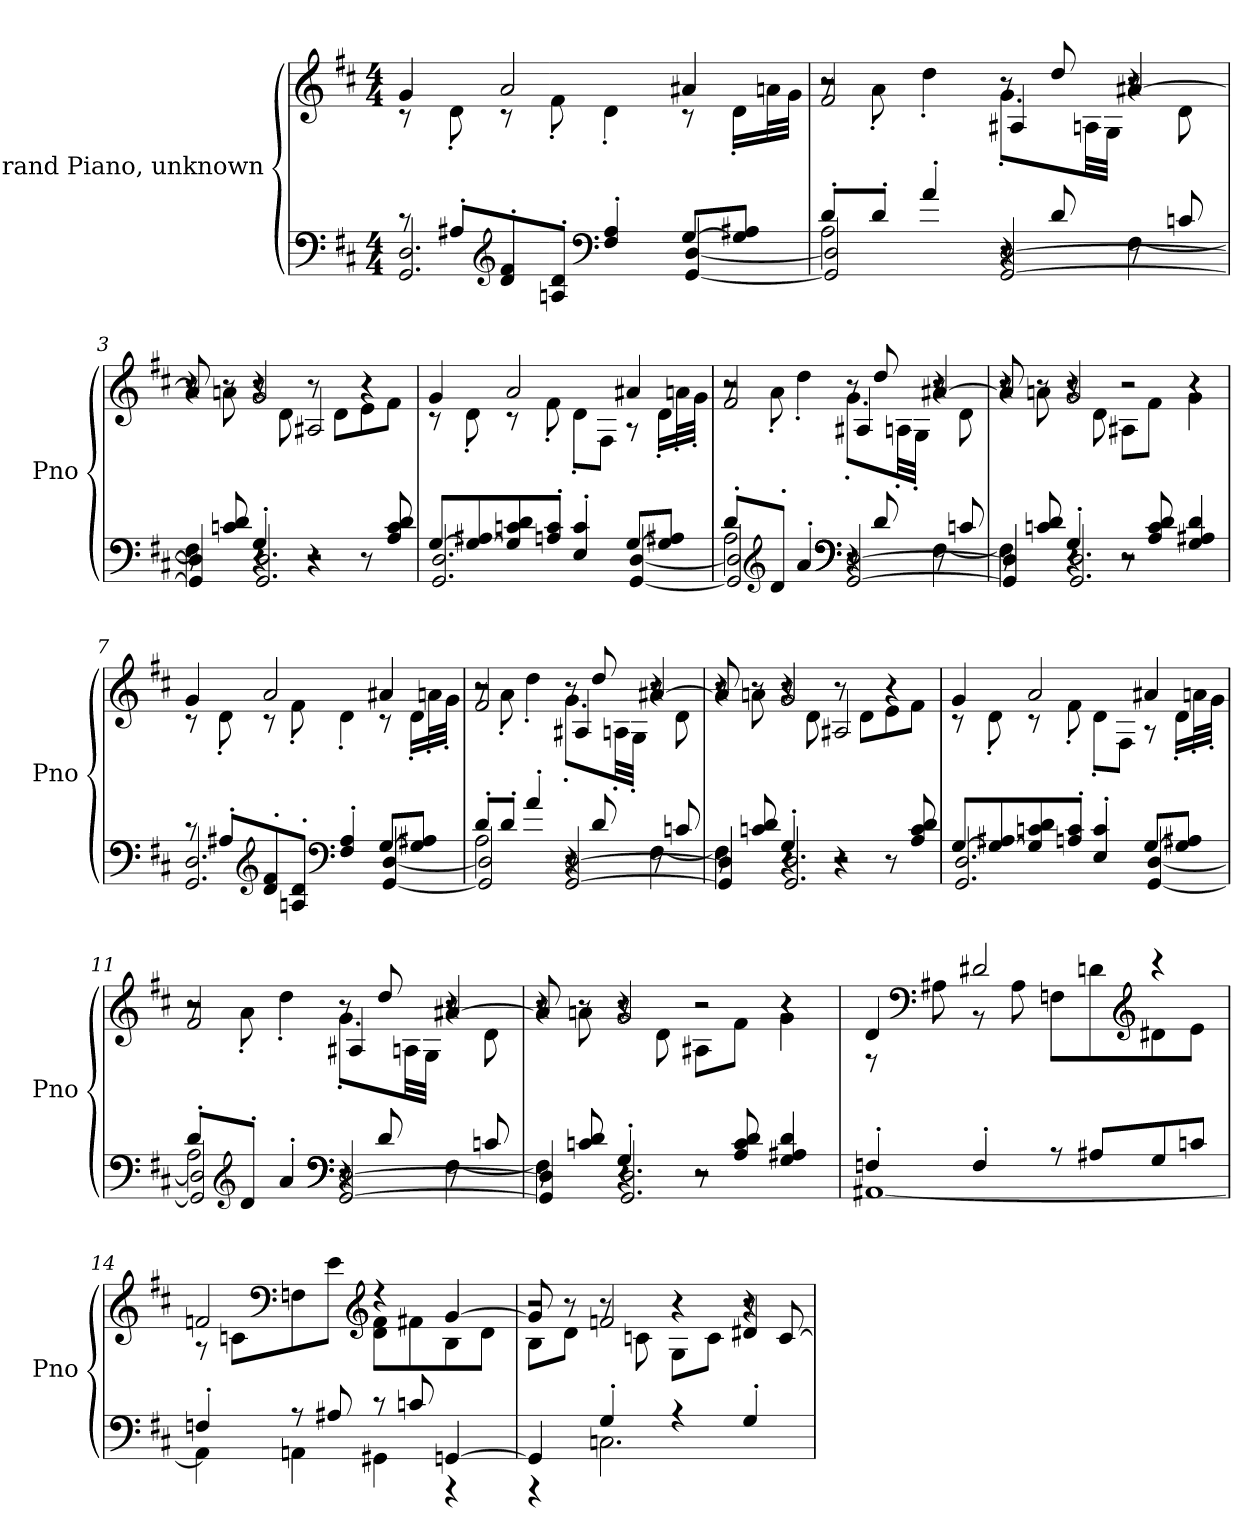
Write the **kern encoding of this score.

**kern	**kern
*part1	*part1
*staff2	*staff1
*I"Grand Piano, unknown	*
*I'Pno	*
*clefF4	*clefG2
*k[f#c#]	*k[f#c#]
*M4/4	*M4/4
*MM120	*MM120
=1	=1
*^	*^
8r	2.GG/ 2.D/	4g/	8r
8A#X'/L	.	.	8d'\
*clefG2	*	*	*
8d/' 8f#/'	.	2a/	8r
8An/' 8d/'J	.	.	8f#'\
*clefF4	*	*	*
4F#/' 4A/'	.	.	4d'\
[8G/L	[4GG/ [4D/	4a#X/	8r
8G/] 8A#X/J	.	.	16d'\LL
.	.	.	32an\L
.	.	.	32g\JJJ
=2	=2	=2	=2
*	*^	*	*^
8d'/L	2A\	2GG/] 2D/]	2r	8r	2f#/
8d'/J	.	.	.	8a'\	.
4a'/	.	.	.	4dd'\	.
8r	4r	[2GG/ [2D/	8r	8.g'\L	4A#X/
8d/	.	.	8dd/	.	.
.	.	.	.	32An\LL	.
.	.	.	.	32G\JJJ	.
8r	[4F#\	.	[4a#X/	8r	4r
8cn/	.	.	.	8d\	.
!!LO:LB:g=z	!!	!!
=3	=3	=3	=3	=3	=3
8r	4F#\]	4GG/] 4D/]	8a#/]	8r	4r
8cn/ 8d/	.	.	8r	8an\	.
4G'/	4r	2.GG/ 2.D/	4r	8r	2g/
.	.	.	.	8d\	.
4r	2r	.	2A#X/	8r	.
.	.	.	.	8d\L	.
8r	.	.	.	8e\	4r
8A/ 8c/ 8d/	.	.	.	8f#\J	.
*	*v	*v	*	*	*
*	*	*	*v	*v
=4	=4	=4	=4
[8G/L	2.GG/ 2.D/	4g/	8r
8G/_ 8A#X/	.	.	8d'\
8G/] 8cn/ 8d/	.	2a/	8r
8An/' 8c/'J	.	.	8f#'\
4E/' 4c/'	.	.	8d'\L
.	.	.	8F#\J
[8G/L	[4GG/ [4D/	4a#X/	8r
8G/] 8A#X/J	.	.	16d'\LL
.	.	.	32an'\L
.	.	.	32g'\JJJ
!!LO:LB:g=z
=5	=5	=5	=5
*	*^	*	*^
8d'/L	2A\	2GG/] 2D/]	2r	8r	2f#/
*clefG2	*	*	*	*	*
8d'/J	.	.	.	8a'\	.
4a'/	.	.	.	4dd'\	.
*clefF4	*	*	*	*	*
8r	4r	[2GG/ [2D/	8r	8.g'\L	4A#X/
8d/	.	.	8dd/	.	.
.	.	.	.	32An'\LL	.
.	.	.	.	32G'\JJJ	.
8r	[4F#\	.	[4a#X/	8r	4r
8cn/	.	.	.	8d\	.
=6	=6	=6	=6	=6	=6
8r	4F#\]	4GG/] 4D/]	8a#/]	8r	4r
8cn/ 8d/	.	.	8r	8an\	.
4G'/	4r	2.GG/ 2.D/	4r	8r	2g/
.	.	.	.	8d\	.
8r	2r	.	2r	8A#X\L	.
8A/ 8c/ 8d/	.	.	.	8f#\J	.
4G/ 4A#X/ 4d/	.	.	.	4g\	4r
*	*v	*v	*	*	*
*	*	*	*v	*v
!!LO:LB:g=z
=7	=7	=7	=7
8r	2.GG/ 2.D/	4g/	8r
8A#X'/L	.	.	8d'\
*clefG2	*	*	*
8d/' 8f#/'	.	2a/	8r
8An/' 8d/'J	.	.	8f#'\
*clefF4	*	*	*
4F#/' 4A/'	.	.	4d'\
[8G/L	[4GG/ [4D/	4a#X/	8r
8G/] 8A#X/J	.	.	16d'\LL
.	.	.	32an'\L
.	.	.	32g'\JJJ
=8	=8	=8	=8
*	*^	*	*^
8d'/L	2A\	2GG/] 2D/]	2r	8r	2f#/
8d'/J	.	.	.	8a'\	.
4a'/	.	.	.	4dd'\	.
8r	4r	[2GG/ [2D/	8r	8.g'\L	4A#X/
8d/	.	.	8dd/	.	.
.	.	.	.	32An'\LL	.
.	.	.	.	32G'\JJJ	.
8r	[4F#\	.	[4a#X/	8r	4r
8cn/	.	.	.	8d\	.
=9	=9	=9	=9	=9	=9
8r	4F#\]	4GG/] 4D/]	8a#/]	8r	4r
8cn/ 8d/	.	.	8r	8an\	.
4G'/	4r	2.GG/ 2.D/	4r	8r	2g/
.	.	.	.	8d\	.
4r	2r	.	2A#X/	8r	.
.	.	.	.	8d\L	.
8r	.	.	.	8e\	4r
8A/ 8c/ 8d/	.	.	.	8f#\J	.
*	*v	*v	*	*	*
*	*	*	*v	*v
!!LO:LB:g=z
=10	=10	=10	=10
[8G/L	2.GG/ 2.D/	4g/	8r
8G/_ 8A#X/	.	.	8d'\
8G/] 8cn/ 8d/	.	2a/	8r
8An/' 8c/'J	.	.	8f#'\
4E/' 4c/'	.	.	8d'\L
.	.	.	8F#\J
[8G/L	[4GG/ [4D/	4a#X/	8r
8G/] 8A#X/J	.	.	16d'\LL
.	.	.	32an'\L
.	.	.	32g'\JJJ
=11	=11	=11	=11
*	*^	*	*^
8d'/L	2A\	2GG/] 2D/]	2r	8r	2f#/
*clefG2	*	*	*	*	*
8d'/J	.	.	.	8a'\	.
4a'/	.	.	.	4dd'\	.
*clefF4	*	*	*	*	*
8r	4r	[2GG/ [2D/	8r	8.g'\L	4A#X/
8d/	.	.	8dd/	.	.
.	.	.	.	32An\LL	.
.	.	.	.	32G\JJJ	.
8r	[4F#\	.	[4a#X/	8r	4r
8cn/	.	.	.	8d\	.
!!LO:PB:g=z	!!	!!
=12	=12	=12	=12	=12	=12
8r	4F#\]	4GG/] 4D/]	8a#/]	8r	4r
8cn/ 8d/	.	.	8r	8an\	.
4G'/	4r	2.GG/ 2.D/	4r	8r	2g/
.	.	.	.	8d\	.
8r	2r	.	2r	8A#X\L	.
8A/ 8c/ 8d/	.	.	.	8f#\J	.
4G/ 4A#X/ 4d/	.	.	.	4g\	4r
*	*v	*v	*	*	*
*	*	*	*v	*v
=13	=13	=13	=13
4Fn'/	[1AA#X	4d/	8r
*	*	*clefF4	*
.	.	.	8A#X\
4F'/	.	2d#X/	8r
.	.	.	8A#\
8r	.	.	8Fn\L
8A#X/L	.	.	8dn\
*	*	*clefG2	*
8G/	.	4r	8d#X\
8cn/J	.	.	8e\J
=14	=14	=14	=14
4Fn'/	4AA#\]	2fn/	8r
.	.	.	8cn\L
*	*	*clefF4	*
8r	4AAn\	.	8Fn\
8A#X/	.	.	8e\J
*	*	*clefG2	*
8r	4GG#X\	4r	8d\ 8f\L
8cn/	.	.	8f#X\
[4GGn/	4r	[4g/	8B\
.	.	.	8d\J
!!LO:LB:g=z
=15	=15	=15	=15
*	*	*	*^
4GG/]	4r	8g/]	8B\L	2r
.	.	8r	8d\J	.
4G'/	2.Cn\	2fn/	8r	.
.	.	.	8cn\	.
4r	.	.	8G\L	4r
.	.	.	8c\J	.
4G'/	.	4d#X/	4r	8r
.	.	.	.	[8c/
*v	*v	*	*	*
*	*v	*v	*v
=	=
*-	*-
